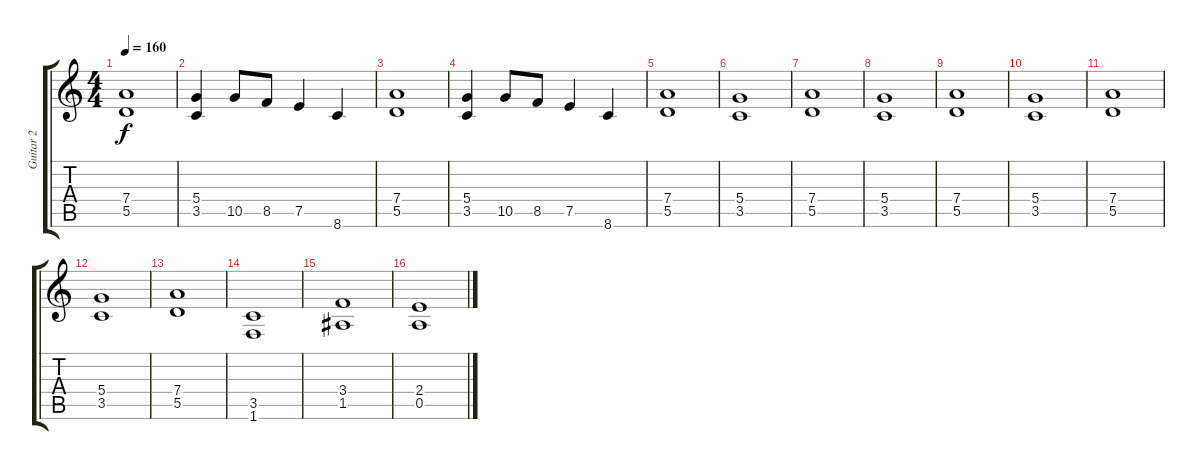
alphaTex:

\track ("Guitar 2" "Guitar 2") {instrument distortionguitar}
\staff {score tabs}
\tuning (E4 B3 G3 D3 A2 E2) {hide}
\ts (4 4)
\tempo 160
\clef g2
\ks c
(7.4 5.5).1{dy f} |
(5.4 3.5).4 10.5.8 8.5.8 7.5.4 8.6.4 |
(7.4 5.5).1 |
(5.4 3.5).4 10.5.8 8.5.8 7.5.4 8.6.4 |
(7.4 5.5).1 |
(5.4 3.5).1 |
(7.4 5.5).1 |
(5.4 3.5).1 |
(7.4 5.5).1 |
(5.4 3.5).1 |
(7.4 5.5).1 |
(5.4 3.5).1 |
(7.4 5.5).1 |
(3.5 1.6).1 |
(3.4 1.5).1 |
(2.4 0.5).1
